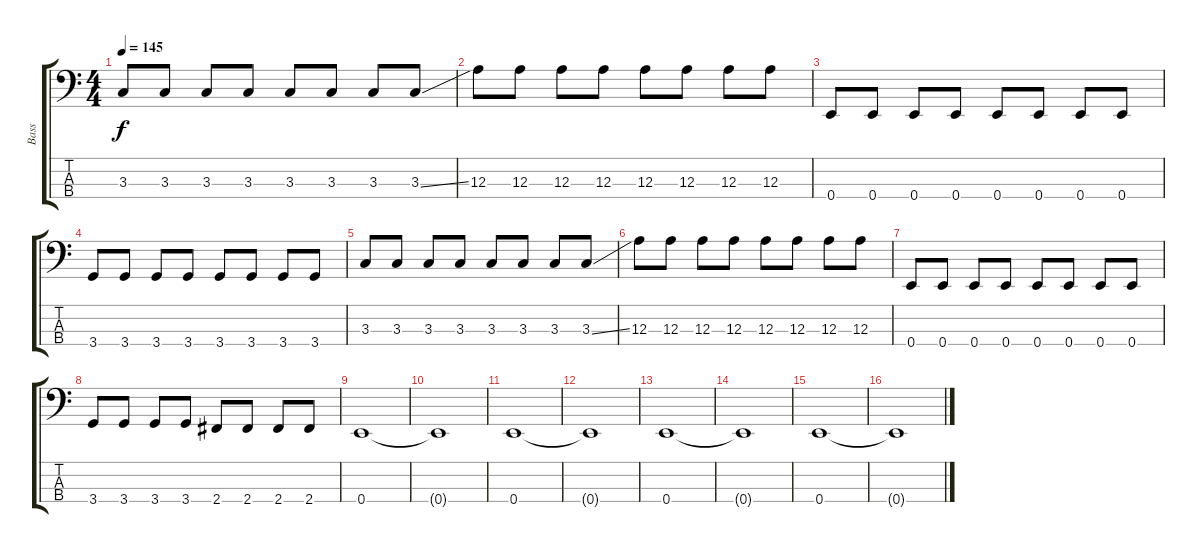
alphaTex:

\track ("Bass" "Bass") {instrument electricbassfinger}
\staff {score tabs}
\tuning (G2 D2 A1 E1) {hide}
\ts (4 4)
\tempo 145
\clef f4
\ks c
3.3.8{dy f} 3.3.8 3.3.8 3.3.8 3.3.8 3.3.8 3.3.8 3.3{ss}.8 |
12.3.8 12.3.8 12.3.8 12.3.8 12.3.8 12.3.8 12.3.8 12.3.8 |
0.4.8 0.4.8 0.4.8 0.4.8 0.4.8 0.4.8 0.4.8 0.4.8 |
3.4.8 3.4.8 3.4.8 3.4.8 3.4.8 3.4.8 3.4.8 3.4.8 |
3.3.8 3.3.8 3.3.8 3.3.8 3.3.8 3.3.8 3.3.8 3.3{ss}.8 |
12.3.8 12.3.8 12.3.8 12.3.8 12.3.8 12.3.8 12.3.8 12.3.8 |
0.4.8 0.4.8 0.4.8 0.4.8 0.4.8 0.4.8 0.4.8 0.4.8 |
3.4.8 3.4.8 3.4.8 3.4.8 2.4.8 2.4.8 2.4.8 2.4.8 |
0.4.1 |
0.4{t}.1 |
0.4.1 |
0.4{t}.1 |
0.4.1 |
0.4{t}.1 |
0.4.1 |
0.4{t}.1
